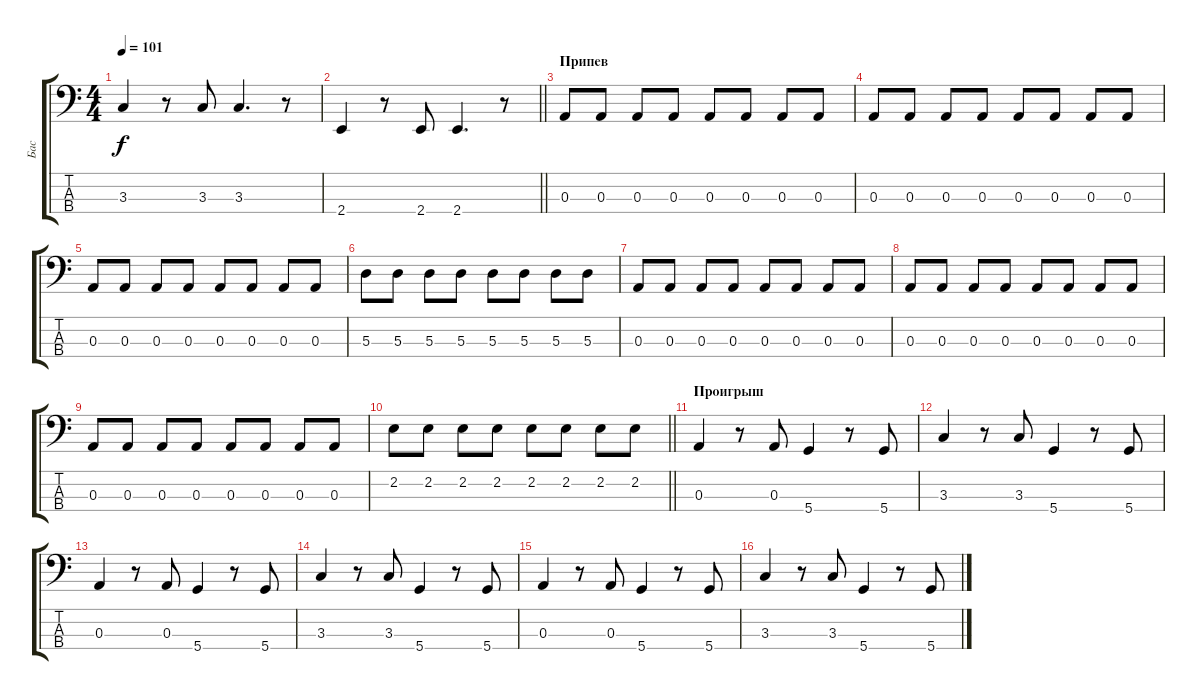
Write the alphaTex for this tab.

\track ("Бас" "Бас") {instrument electricbasspick}
\staff {score tabs}
\tuning (G2 D2 A1 D1) {hide}
\ts (4 4)
\tempo 101
\clef f4
\ks c
3.3.4{dy f} r.8 3.3.8 3.3.4{d} r.8 |
\barLineRight lightlight
2.4.4 r.8 2.4.8 2.4.4{d} r.8 |
\section ("" "Припев")
0.3.8 0.3.8 0.3.8 0.3.8 0.3.8 0.3.8 0.3.8 0.3.8 |
0.3.8 0.3.8 0.3.8 0.3.8 0.3.8 0.3.8 0.3.8 0.3.8 |
0.3.8 0.3.8 0.3.8 0.3.8 0.3.8 0.3.8 0.3.8 0.3.8 |
5.3.8 5.3.8 5.3.8 5.3.8 5.3.8 5.3.8 5.3.8 5.3.8 |
0.3.8 0.3.8 0.3.8 0.3.8 0.3.8 0.3.8 0.3.8 0.3.8 |
0.3.8 0.3.8 0.3.8 0.3.8 0.3.8 0.3.8 0.3.8 0.3.8 |
0.3.8 0.3.8 0.3.8 0.3.8 0.3.8 0.3.8 0.3.8 0.3.8 |
\barLineRight lightlight
2.2.8 2.2.8 2.2.8 2.2.8 2.2.8 2.2.8 2.2.8 2.2.8 |
\section ("" "Проигрыш")
0.3.4 r.8 0.3.8 5.4.4 r.8 5.4.8 |
3.3.4 r.8 3.3.8 5.4.4 r.8 5.4.8 |
0.3.4 r.8 0.3.8 5.4.4 r.8 5.4.8 |
3.3.4 r.8 3.3.8 5.4.4 r.8 5.4.8 |
0.3.4 r.8 0.3.8 5.4.4 r.8 5.4.8 |
3.3.4 r.8 3.3.8 5.4.4 r.8 5.4.8
